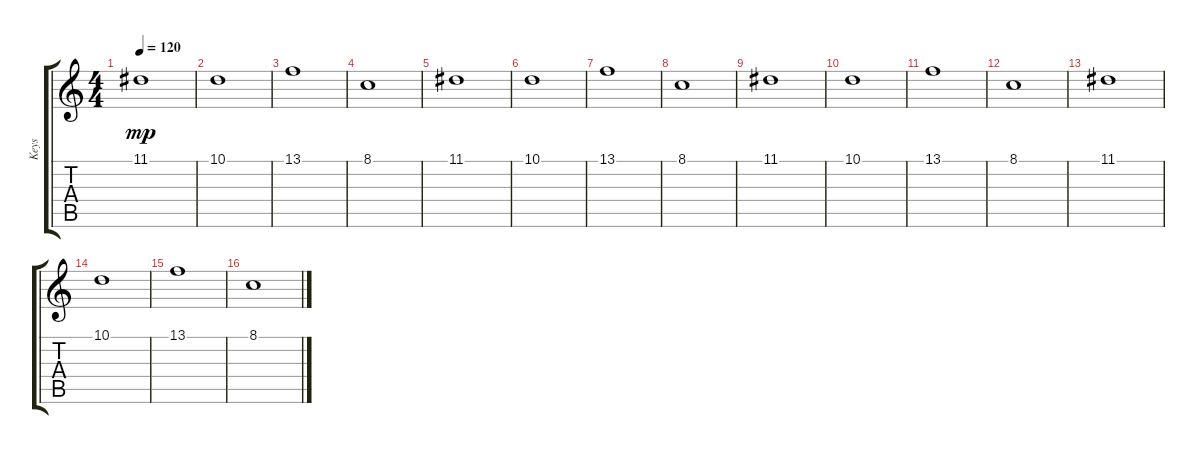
\track ("Keys" "Keys") {instrument stringensemble1}
\staff {score tabs}
\tuning (E4 B3 G3 D3 A2 E2) {hide}
\ts (4 4)
\tempo 120
\clef g2
\ks c
11.1.1{dy mp} |
10.1.1 |
13.1.1 |
8.1.1 |
11.1.1 |
10.1.1 |
13.1.1 |
8.1.1 |
11.1.1 |
10.1.1 |
13.1.1 |
8.1.1 |
11.1.1 |
10.1.1 |
13.1.1 |
8.1.1
